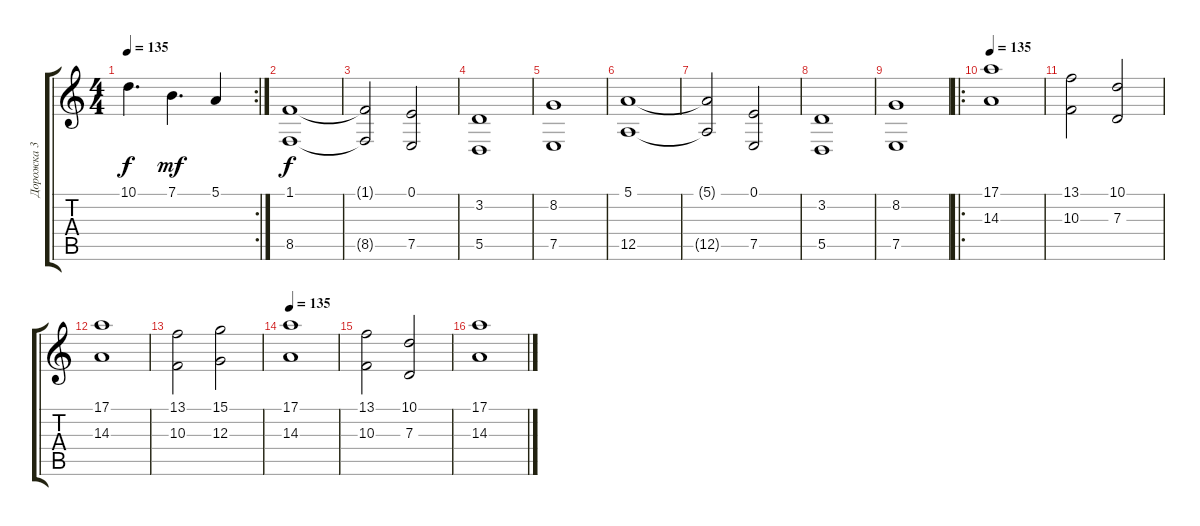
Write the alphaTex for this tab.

\track ("Дорожка 3" "Дорожка 3") {solo instrument fx7echoes}
\staff {score tabs}
\tuning (E4 B3 G3 D3 A2 E2) {hide}
\rc 2
\ts (4 4)
\tempo 135
\clef g2
\ks c
10.1.4{d dy f} 7.1.4{d dy mf} 5.1.4 |
(1.1 8.5).1{dy f} |
(1.1{t} 8.5{t}).2 (0.1 7.5).2 |
(3.2 5.5).1 |
(8.2 7.5).1 |
(5.1 12.5).1 |
(5.1{t} 12.5{t}).2 (0.1 7.5).2 |
(3.2 5.5).1 |
(8.2 7.5).1 |
\ro
\tempo 135
(17.1 14.3).1 |
(13.1 10.3).2 (10.1 7.3).2 |
(17.1 14.3).1 |
(13.1 10.3).2 (15.1 12.3).2 |
\tempo 135
(17.1 14.3).1 |
(13.1 10.3).2 (10.1 7.3).2 |
(17.1 14.3).1
